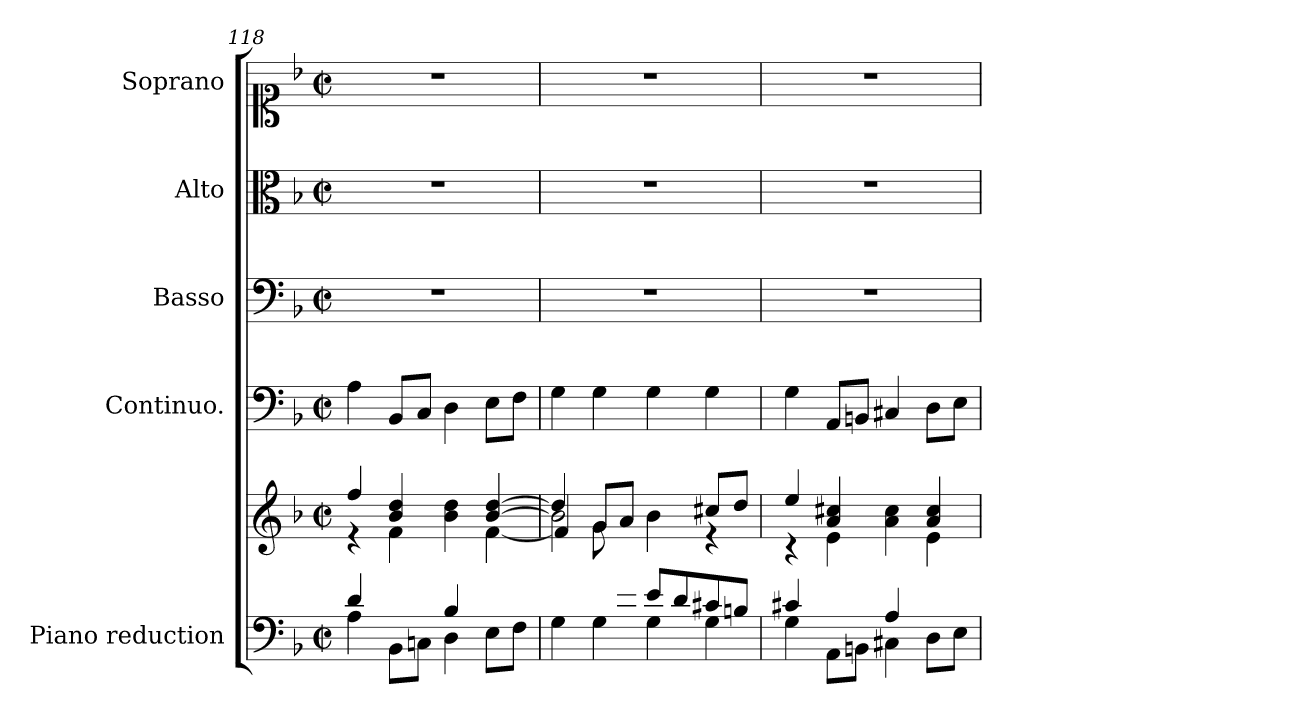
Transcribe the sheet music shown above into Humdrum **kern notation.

**kern	**kern	**kern	**kern	**kern	**kern
*part5	*part5	*part4	*part3	*part2	*part1
*staff6	*staff5	*staff4	*staff3	*staff2	*staff1
*I"Piano reduction	*	*I"Continuo.	*I"Basso	*I"Alto	*I"Soprano
*I'Pno	*	*	*	*	*
*clefF4	*clefG2	*clefF4	*clefF4	*clefC3	*clefC1
*k[b-]	*k[b-]	*k[b-]	*k[b-]	*k[b-]	*k[b-]
*F:	*F:	*F:	*F:	*F:	*F:
*M2/2	*M2/2	*M2/2	*M2/2	*M2/2	*M2/2
*met(c|)	*met(c|)	*met(c|)	*met(c|)	*met(c|)	*met(c|)
=118	=118	=118	=118	=118	=118
*^	*^	*	*	*	*
4d/	4A\	4ff/	4r	4A\	1r	1r	1r
4ryy	8BB-\L	4b-/ 4dd/	4f\	8BB-/L	.	.	.
.	8Cn\J	.	.	8C/J	.	.	.
4B-/	4D\	4b-\ 4dd\	4ryy	4D\	.	.	.
4ryy	8E\L	[4b-/ [4dd/	[4f\	8E\L	.	.	.
.	8F\J	.	.	8F\J	.	.	.
=119	=119	=119	=119	=119	=119	=119	=119
*	*	*	*^	*	*	*	*
4.ryy	4G\	4dd/]	2b-\]	4f/]	4G\	1r	1r	1r
.	4G\	8g/L	.	8g\L	4G\	.	.	.
8f/J	.	8a/J	.	2ryy	.	.	.	.
8e/L	4G\	4b-\	4ryy	.	4G\	.	.	.
8d/	.	.	.	.	.	.	.	.
8c#X/	4G\	8cc#X/L	4r	.	4G\	.	.	.
8Bn/J	.	8dd/J	.	8ryy	.	.	.	.
*	*	*	*v	*v	*	*	*	*
!!LO:LB:g=z
=120	=120	=120	=120	=120	=120	=120	=120
4c#X/	4G\	4ee/	4r	4G\	1r	1r	1r
4ryy	8AA\L	4a/ 4cc#X/	4e\	8AA/L	.	.	.
.	8BBn\J	.	.	8BBn/J	.	.	.
4A/	4C#X\	4a\ 4cc#\	4ryy	4C#X/	.	.	.
4ryy	8D\L	4a/ 4cc#/	4e\	8D\L	.	.	.
.	8E\J	.	.	8E\J	.	.	.
*v	*v	*	*	*	*	*	*
*	*v	*v	*	*	*	*
=	=	=	=	=	=
*-	*-	*-	*-	*-	*-
